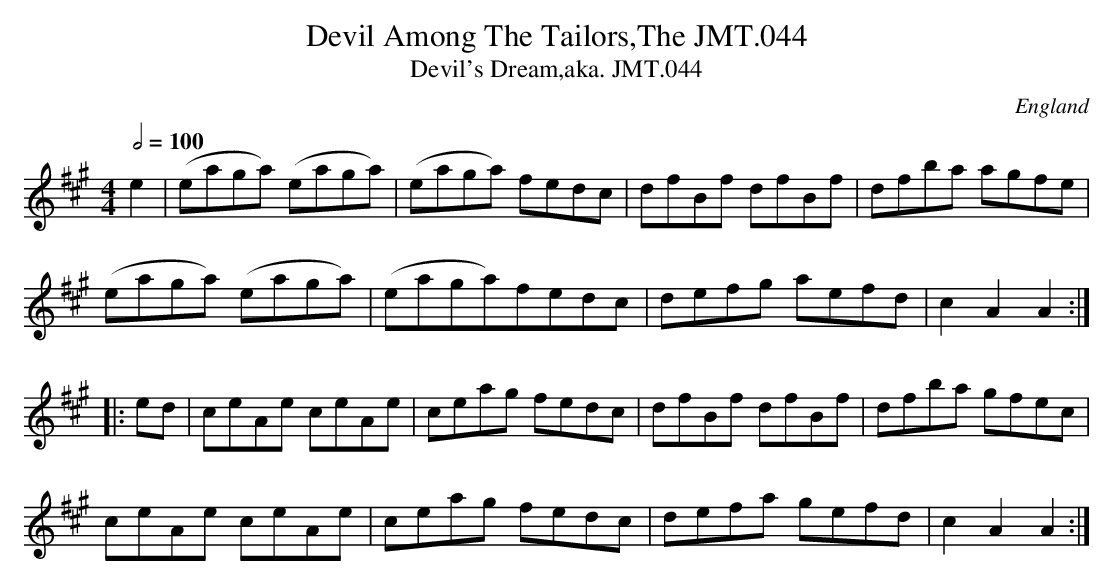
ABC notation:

X:1
T:Devil Among The Tailors,The JMT.044
T:Devil's Dream,aka. JMT.044
M:4/4
L:1/8
Q:1/2=100
O:England
K:A major
e2|(eaga) (eaga)|(eaga) fedc|dfBf dfBf|dfba agfe|!
(eaga) (eaga)|(eaga)fedc|defg aefd|c2A2A2:|!
|:ed|ceAe ceAe|ceag fedc|dfBf dfBf|dfba gfec|!
ceAe ceAe|ceag fedc|defa gefd|c2A2A2:|
